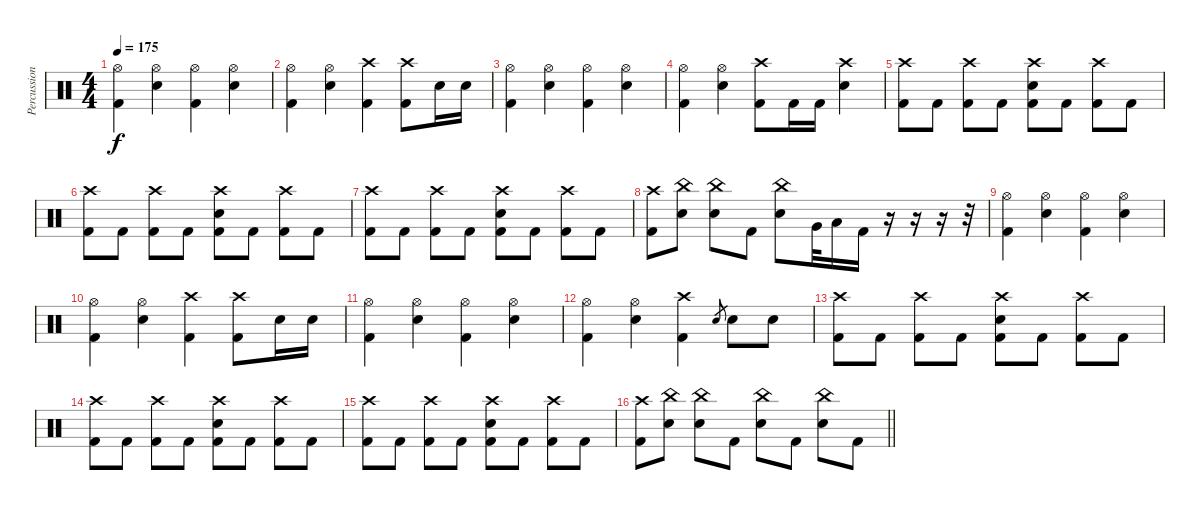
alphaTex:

\track ("Percussion" "Percussion") {instrument percussion}
\staff {score}
\articulation defaults
\ts (4 4)
\tempo 175
\clef neutral
\ks c
("Hi-Hat (open)" "Kick (hit) 2").4{dy f} ("Hi-Hat (open)" "Electric Snare (hit)").4 ("Hi-Hat (open)" "Kick (hit) 2").4 ("Hi-Hat (open)" "Electric Snare (hit)").4 |
("Hi-Hat (open)" "Kick (hit) 2").4 ("Hi-Hat (open)" "Electric Snare (hit)").4 ("Crash high (hit)" "Kick (hit) 2").4 ("Crash high (hit)" "Kick (hit) 2").8 "Electric Snare (hit)".16 "Electric Snare (hit)".16 |
("Hi-Hat (open)" "Kick (hit) 2").4 ("Hi-Hat (open)" "Electric Snare (hit)").4 ("Hi-Hat (open)" "Kick (hit) 2").4 ("Hi-Hat (open)" "Electric Snare (hit)").4 |
("Hi-Hat (open)" "Kick (hit) 2").4 ("Hi-Hat (open)" "Electric Snare (hit)").4 ("Crash high (hit)" "Kick (hit) 2").8 "Kick (hit) 2".16 "Kick (hit) 2".16 ("Crash high (hit)" "Electric Snare (hit)").4 |
("Crash high (hit)" "Kick (hit) 2").8 "Kick (hit) 2".8 ("Crash high (hit)" "Kick (hit) 2").8 "Kick (hit) 2".8 ("Crash high (hit)" "Electric Snare (hit)" "Kick (hit) 2").8 "Kick (hit) 2".8 ("Crash high (hit)" "Kick (hit) 2").8 "Kick (hit) 2".8 |
("Crash high (hit)" "Kick (hit) 2").8 "Kick (hit) 2".8 ("Crash high (hit)" "Kick (hit) 2").8 "Kick (hit) 2".8 ("Crash high (hit)" "Electric Snare (hit)" "Kick (hit) 2").8 "Kick (hit) 2".8 ("Crash high (hit)" "Kick (hit) 2").8 "Kick (hit) 2".8 |
("Crash high (hit)" "Kick (hit) 2").8 "Kick (hit) 2".8 ("Crash high (hit)" "Kick (hit) 2").8 "Kick (hit) 2".8 ("Crash high (hit)" "Electric Snare (hit)" "Kick (hit) 2").8 "Kick (hit) 2".8 ("Crash high (hit)" "Kick (hit) 2").8 "Kick (hit) 2".8 |
("Crash high (hit)" "Kick (hit) 2").8 ("China (hit)" "Electric Snare (hit)").8 ("China (hit)" "Electric Snare (hit)").8 "Kick (hit) 2".8 ("China (hit)" "Electric Snare (hit)").8 "Very Low Tom (hit)".32 "Low Floor Tom (hit)".16 "Kick (hit) 2".16 r.16 r.16 r.16 r.32 |
("Hi-Hat (open)" "Kick (hit) 2").4 ("Hi-Hat (open)" "Electric Snare (hit)").4 ("Hi-Hat (open)" "Kick (hit) 2").4 ("Hi-Hat (open)" "Electric Snare (hit)").4 |
("Hi-Hat (open)" "Kick (hit) 2").4 ("Hi-Hat (open)" "Electric Snare (hit)").4 ("Crash high (hit)" "Kick (hit) 2").4 ("Crash high (hit)" "Kick (hit) 2").8 "Electric Snare (hit)".16 "Electric Snare (hit)".16 |
("Hi-Hat (open)" "Kick (hit) 2").4 ("Hi-Hat (open)" "Electric Snare (hit)").4 ("Hi-Hat (open)" "Kick (hit) 2").4 ("Hi-Hat (open)" "Electric Snare (hit)").4 |
("Hi-Hat (open)" "Kick (hit) 2").4 ("Hi-Hat (open)" "Electric Snare (hit)").4 ("Crash high (hit)" "Kick (hit) 2").4 "Electric Snare (hit)".8{gr} "Electric Snare (hit)".8 "Electric Snare (hit)".8 |
("Crash high (hit)" "Kick (hit) 2").8 "Kick (hit) 2".8 ("Crash high (hit)" "Kick (hit) 2").8 "Kick (hit) 2".8 ("Crash high (hit)" "Electric Snare (hit)" "Kick (hit) 2").8 "Kick (hit) 2".8 ("Crash high (hit)" "Kick (hit) 2").8 "Kick (hit) 2".8 |
("Crash high (hit)" "Kick (hit) 2").8 "Kick (hit) 2".8 ("Crash high (hit)" "Kick (hit) 2").8 "Kick (hit) 2".8 ("Crash high (hit)" "Electric Snare (hit)" "Kick (hit) 2").8 "Kick (hit) 2".8 ("Crash high (hit)" "Kick (hit) 2").8 "Kick (hit) 2".8 |
("Crash high (hit)" "Kick (hit) 2").8 "Kick (hit) 2".8 ("Crash high (hit)" "Kick (hit) 2").8 "Kick (hit) 2".8 ("Crash high (hit)" "Electric Snare (hit)" "Kick (hit) 2").8 "Kick (hit) 2".8 ("Crash high (hit)" "Kick (hit) 2").8 "Kick (hit) 2".8 |
\barLineRight lightlight
("Crash high (hit)" "Kick (hit) 2").8 ("China (hit)" "Electric Snare (hit)").8 ("China (hit)" "Electric Snare (hit)").8 "Kick (hit) 2".8 ("China (hit)" "Electric Snare (hit)").8 "Kick (hit) 2".8 ("China (hit)" "Electric Snare (hit)").8 "Kick (hit) 2".8
